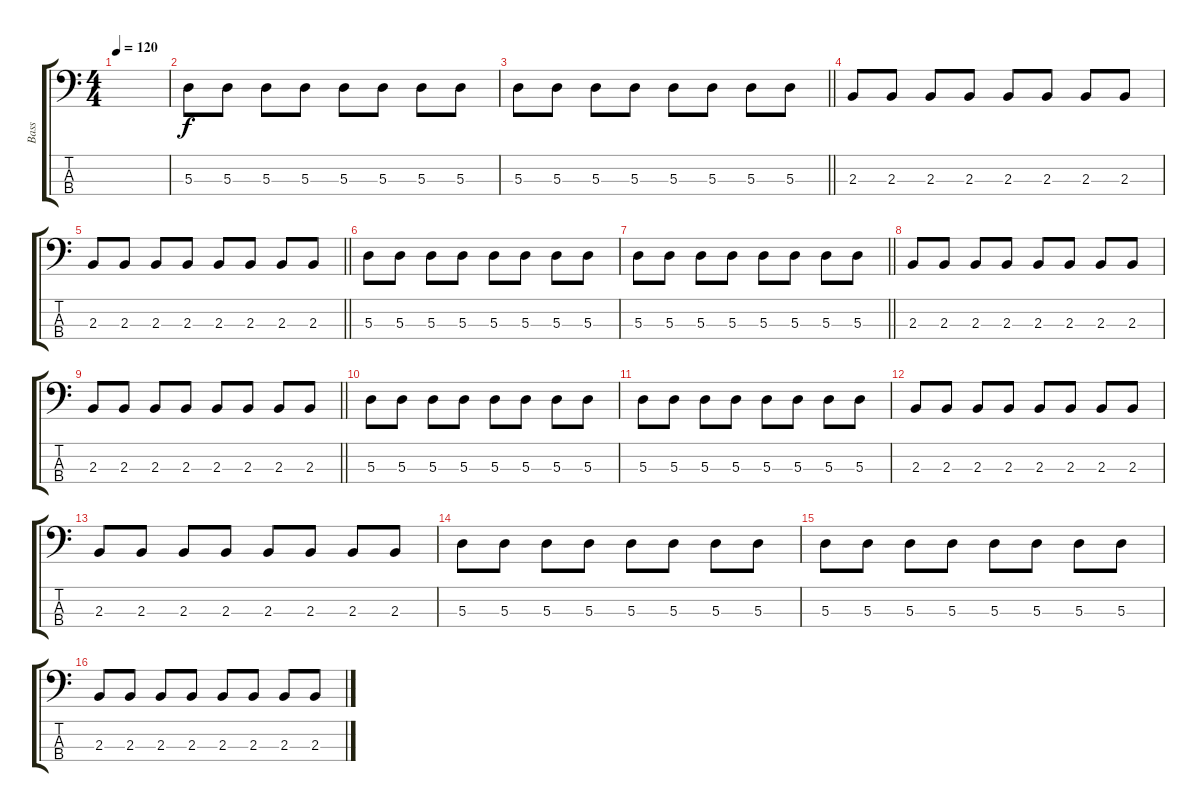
\track ("Bass" "Bass") {instrument electricbasspick}
\staff {score tabs}
\tuning (G2 D2 A1 D1) {hide}
\ts (4 4)
\tempo 120
\clef f4
\ks c
|
5.3.8 5.3.8 5.3.8 5.3.8 5.3.8 5.3.8 5.3.8 5.3.8 |
\barLineRight lightlight
5.3.8 5.3.8 5.3.8 5.3.8 5.3.8 5.3.8 5.3.8 5.3.8 |
2.3.8 2.3.8 2.3.8 2.3.8 2.3.8 2.3.8 2.3.8 2.3.8 |
\barLineRight lightlight
2.3.8 2.3.8 2.3.8 2.3.8 2.3.8 2.3.8 2.3.8 2.3.8 |
5.3.8 5.3.8 5.3.8 5.3.8 5.3.8 5.3.8 5.3.8 5.3.8 |
\barLineRight lightlight
5.3.8 5.3.8 5.3.8 5.3.8 5.3.8 5.3.8 5.3.8 5.3.8 |
2.3.8 2.3.8 2.3.8 2.3.8 2.3.8 2.3.8 2.3.8 2.3.8 |
\barLineRight lightlight
2.3.8 2.3.8 2.3.8 2.3.8 2.3.8 2.3.8 2.3.8 2.3.8 |
5.3.8 5.3.8 5.3.8 5.3.8 5.3.8 5.3.8 5.3.8 5.3.8 |
5.3.8 5.3.8 5.3.8 5.3.8 5.3.8 5.3.8 5.3.8 5.3.8 |
2.3.8 2.3.8 2.3.8 2.3.8 2.3.8 2.3.8 2.3.8 2.3.8 |
2.3.8 2.3.8 2.3.8 2.3.8 2.3.8 2.3.8 2.3.8 2.3.8 |
5.3.8 5.3.8 5.3.8 5.3.8 5.3.8 5.3.8 5.3.8 5.3.8 |
5.3.8 5.3.8 5.3.8 5.3.8 5.3.8 5.3.8 5.3.8 5.3.8 |
2.3.8 2.3.8 2.3.8 2.3.8 2.3.8 2.3.8 2.3.8 2.3.8
